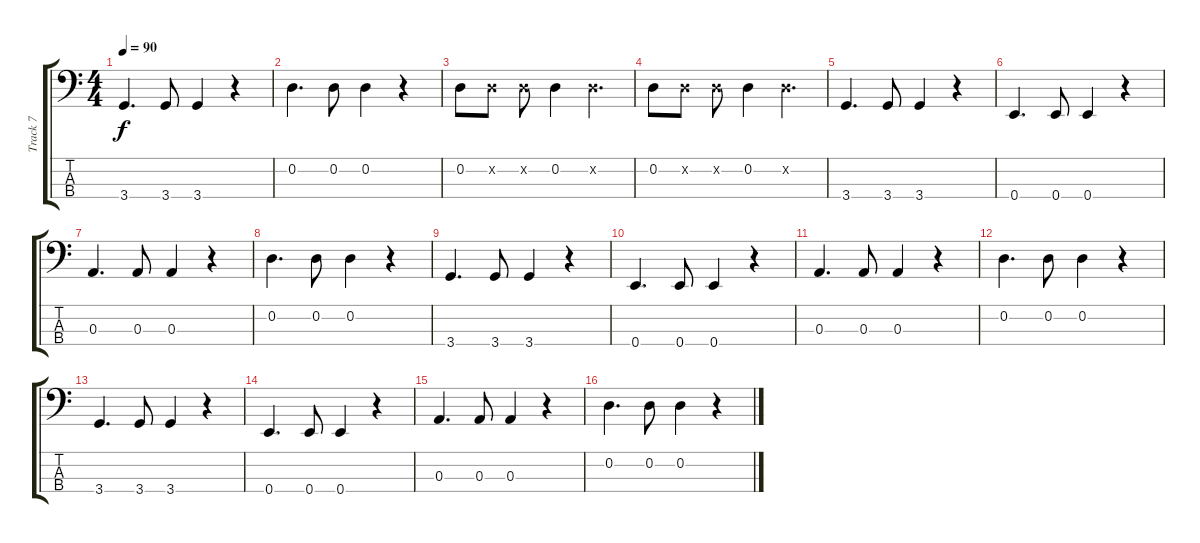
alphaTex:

\track ("Track 7" "Track 7") {instrument electricbassfinger}
\staff {score tabs}
\tuning (G2 D2 A1 E1) {hide}
\ts (4 4)
\tempo 90
\clef f4
\ks c
3.4.4{d dy f} 3.4.8 3.4.4 r.4 |
0.2.4{d} 0.2.8 0.2.4 r.4 |
0.2.8 0.2{x}.8 0.2{x}.8 0.2.4 0.2{x}.4{d} |
0.2.8 0.2{x}.8 0.2{x}.8 0.2.4 0.2{x}.4{d} |
3.4.4{d} 3.4.8 3.4.4 r.4 |
0.4.4{d} 0.4.8 0.4.4 r.4 |
0.3.4{d} 0.3.8 0.3.4 r.4 |
0.2.4{d} 0.2.8 0.2.4 r.4 |
3.4.4{d} 3.4.8 3.4.4 r.4 |
0.4.4{d} 0.4.8 0.4.4 r.4 |
0.3.4{d} 0.3.8 0.3.4 r.4 |
0.2.4{d} 0.2.8 0.2.4 r.4 |
3.4.4{d} 3.4.8 3.4.4 r.4 |
0.4.4{d} 0.4.8 0.4.4 r.4 |
0.3.4{d} 0.3.8 0.3.4 r.4 |
0.2.4{d} 0.2.8 0.2.4 r.4
